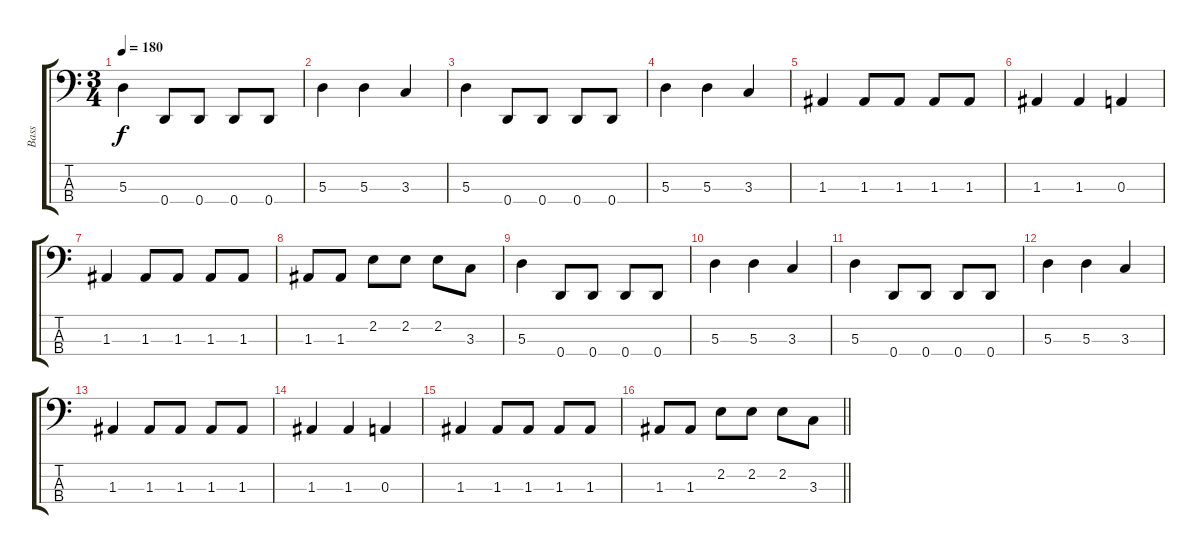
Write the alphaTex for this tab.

\track ("Bass" "Bass") {instrument electricbassfinger}
\staff {score tabs}
\tuning (G2 D2 A1 D1) {hide}
\ts (3 4)
\tempo 180
\clef f4
\ks c
5.3.4{dy f} 0.4.8 0.4.8 0.4.8 0.4.8 |
5.3.4 5.3.4 3.3.4 |
5.3.4 0.4.8 0.4.8 0.4.8 0.4.8 |
5.3.4 5.3.4 3.3.4 |
1.3.4 1.3.8 1.3.8 1.3.8 1.3.8 |
1.3.4 1.3.4 0.3.4 |
1.3.4 1.3.8 1.3.8 1.3.8 1.3.8 |
1.3.8 1.3.8 2.2.8 2.2.8 2.2.8 3.3.8 |
5.3.4 0.4.8 0.4.8 0.4.8 0.4.8 |
5.3.4 5.3.4 3.3.4 |
5.3.4 0.4.8 0.4.8 0.4.8 0.4.8 |
5.3.4 5.3.4 3.3.4 |
1.3.4 1.3.8 1.3.8 1.3.8 1.3.8 |
1.3.4 1.3.4 0.3.4 |
1.3.4 1.3.8 1.3.8 1.3.8 1.3.8 |
\barLineRight lightlight
1.3.8 1.3.8 2.2.8 2.2.8 2.2.8 3.3.8
